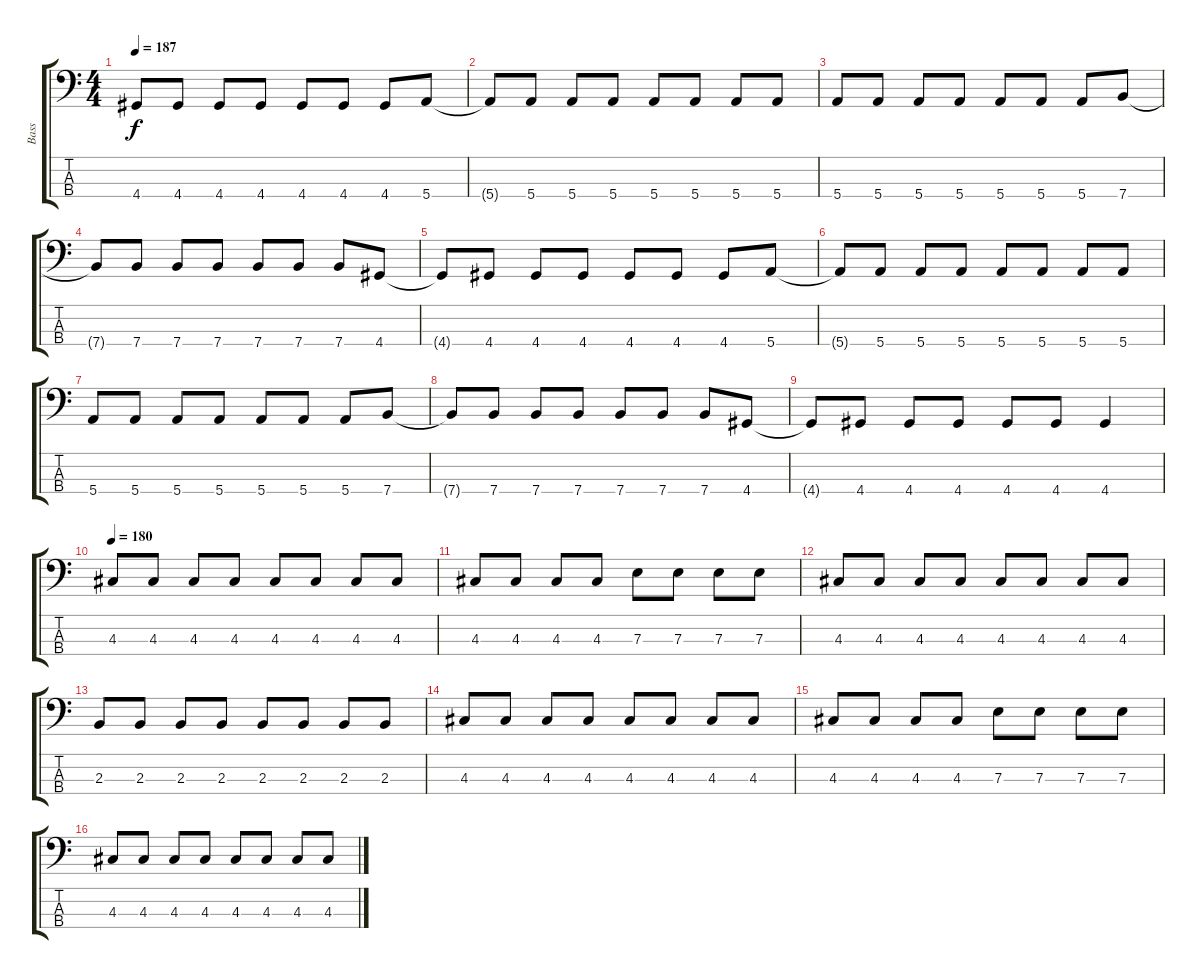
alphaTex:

\track ("Bass" "Bass") {instrument electricbasspick}
\staff {score tabs}
\tuning (G2 D2 A1 E1) {hide}
\ts (4 4)
\tempo 187
\clef f4
\ks c
4.4{t}.8{dy f} 4.4.8 4.4.8 4.4.8 4.4.8 4.4.8 4.4.8 5.4.8 |
5.4{t}.8 5.4.8 5.4.8 5.4.8 5.4.8 5.4.8 5.4.8 5.4.8 |
5.4.8 5.4.8 5.4.8 5.4.8 5.4.8 5.4.8 5.4.8 7.4.8 |
7.4{t}.8 7.4.8 7.4.8 7.4.8 7.4.8 7.4.8 7.4.8 4.4.8 |
4.4{t}.8 4.4.8 4.4.8 4.4.8 4.4.8 4.4.8 4.4.8 5.4.8 |
5.4{t}.8 5.4.8 5.4.8 5.4.8 5.4.8 5.4.8 5.4.8 5.4.8 |
5.4.8 5.4.8 5.4.8 5.4.8 5.4.8 5.4.8 5.4.8 7.4.8 |
7.4{t}.8 7.4.8 7.4.8 7.4.8 7.4.8 7.4.8 7.4.8 4.4.8 |
4.4{t}.8 4.4.8 4.4.8 4.4.8 4.4.8 4.4.8 4.4.4 |
\tempo 180
4.3.8 4.3.8 4.3.8 4.3.8 4.3.8 4.3.8 4.3.8 4.3.8 |
4.3.8 4.3.8 4.3.8 4.3.8 7.3.8 7.3.8 7.3.8 7.3.8 |
4.3.8 4.3.8 4.3.8 4.3.8 4.3.8 4.3.8 4.3.8 4.3.8 |
2.3.8 2.3.8 2.3.8 2.3.8 2.3.8 2.3.8 2.3.8 2.3.8 |
4.3.8 4.3.8 4.3.8 4.3.8 4.3.8 4.3.8 4.3.8 4.3.8 |
4.3.8 4.3.8 4.3.8 4.3.8 7.3.8 7.3.8 7.3.8 7.3.8 |
4.3.8 4.3.8 4.3.8 4.3.8 4.3.8 4.3.8 4.3.8 4.3.8
